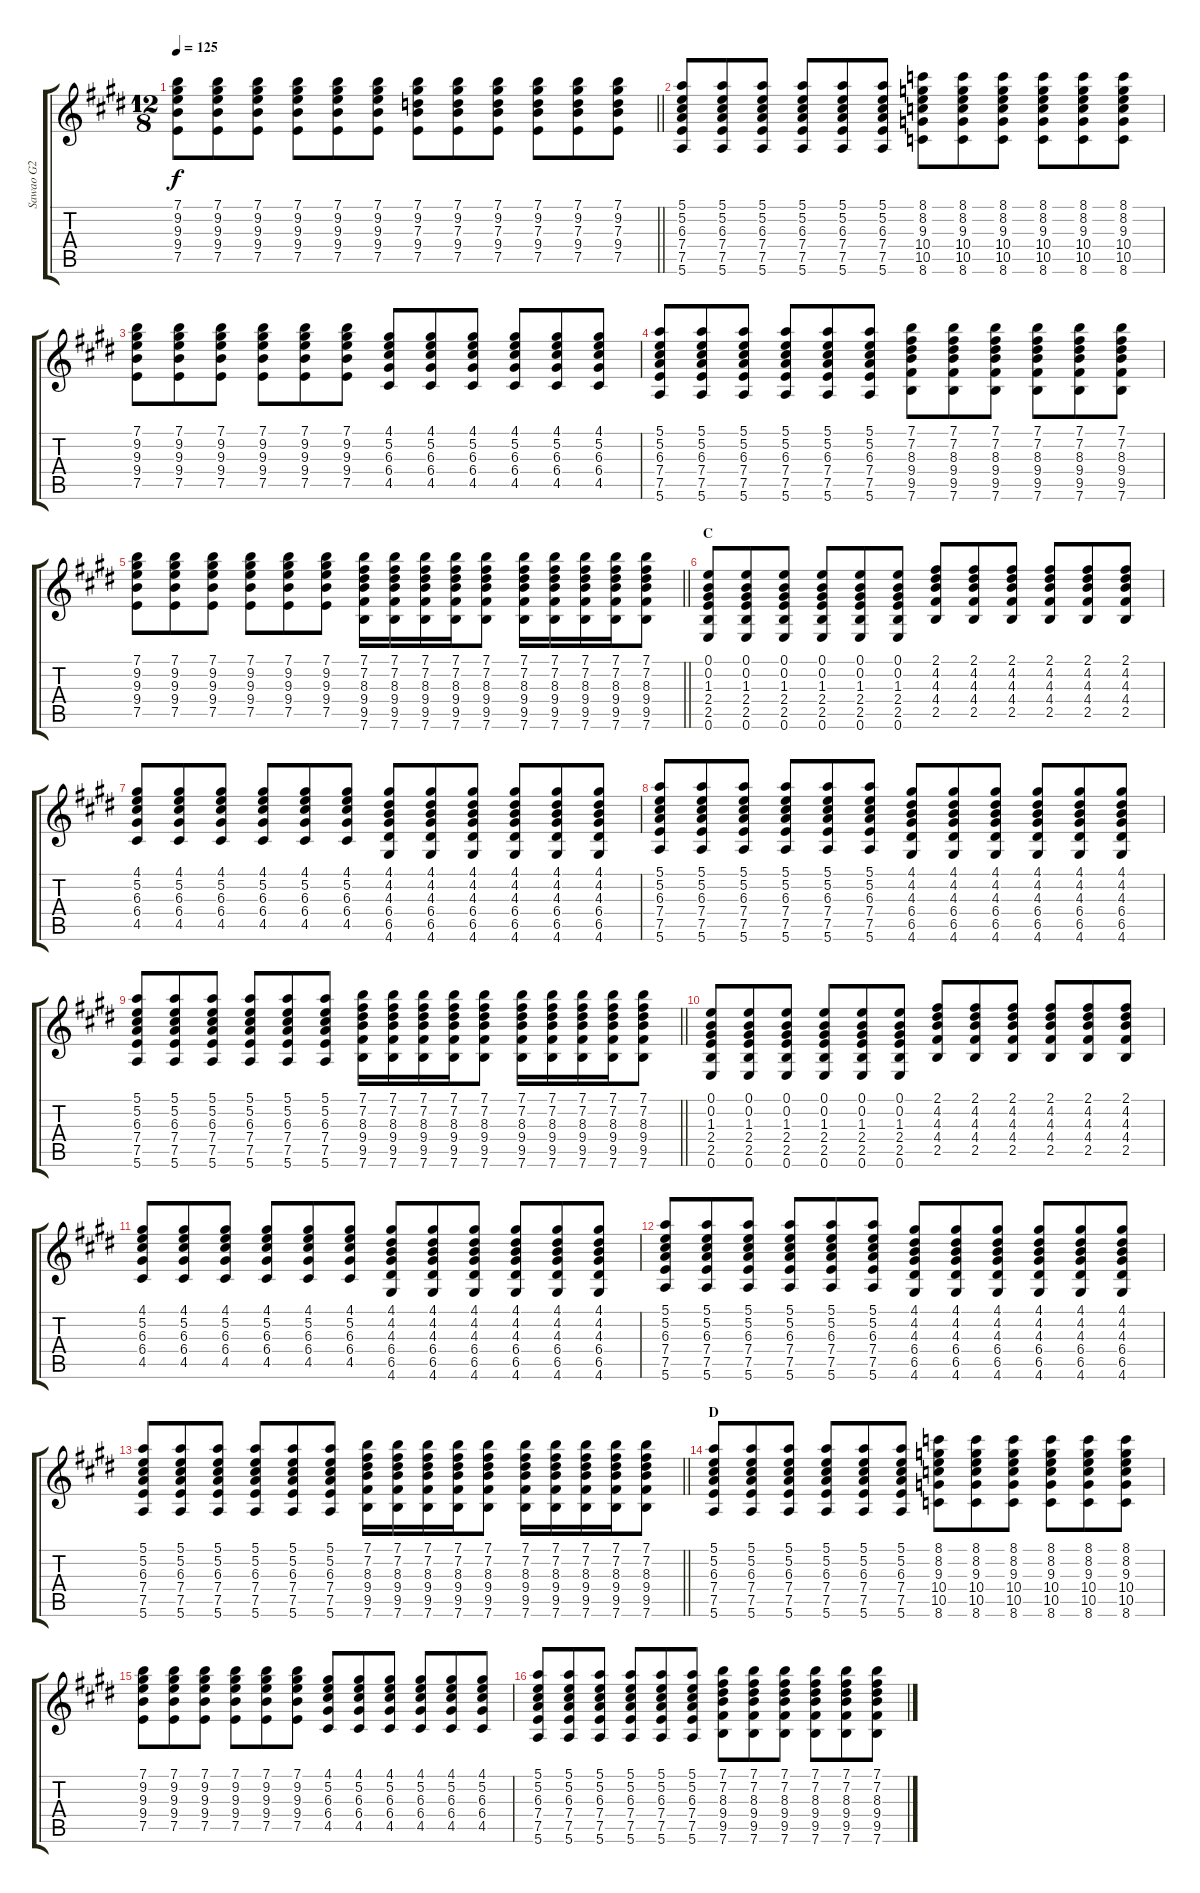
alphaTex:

\track ("Sawao G2" "Sawao G2") {instrument distortionguitar}
\staff {score tabs}
\tuning (E4 B3 G3 D3 A2 E2) {hide}
\ts (12 8)
\tempo 125
\clef g2
\barLineRight lightlight
\ks e
(7.1 9.2 9.3 9.4 7.5).8{dy f} (7.1 9.2 9.3 9.4 7.5).8 (7.1 9.2 9.3 9.4 7.5).8 (7.1 9.2 9.3 9.4 7.5).8 (7.1 9.2 9.3 9.4 7.5).8 (7.1 9.2 9.3 9.4 7.5).8 (7.1 9.2 7.3 9.4 7.5).8 (7.1 9.2 7.3 9.4 7.5).8 (7.1 9.2 7.3 9.4 7.5).8 (7.1 9.2 7.3 9.4 7.5).8 (7.1 9.2 7.3 9.4 7.5).8 (7.1 9.2 7.3 9.4 7.5).8 |
(5.1 5.2 6.3 7.4 7.5 5.6).8 (5.1 5.2 6.3 7.4 7.5 5.6).8 (5.1 5.2 6.3 7.4 7.5 5.6).8 (5.1 5.2 6.3 7.4 7.5 5.6).8 (5.1 5.2 6.3 7.4 7.5 5.6).8 (5.1 5.2 6.3 7.4 7.5 5.6).8 (8.1 8.2 9.3 10.4 10.5 8.6).8 (8.1 8.2 9.3 10.4 10.5 8.6).8 (8.1 8.2 9.3 10.4 10.5 8.6).8 (8.1 8.2 9.3 10.4 10.5 8.6).8 (8.1 8.2 9.3 10.4 10.5 8.6).8 (8.1 8.2 9.3 10.4 10.5 8.6).8 |
(7.1 9.2 9.3 9.4 7.5).8 (7.1 9.2 9.3 9.4 7.5).8 (7.1 9.2 9.3 9.4 7.5).8 (7.1 9.2 9.3 9.4 7.5).8 (7.1 9.2 9.3 9.4 7.5).8 (7.1 9.2 9.3 9.4 7.5).8 (4.1 5.2 6.3 6.4 4.5).8 (4.1 5.2 6.3 6.4 4.5).8 (4.1 5.2 6.3 6.4 4.5).8 (4.1 5.2 6.3 6.4 4.5).8 (4.1 5.2 6.3 6.4 4.5).8 (4.1 5.2 6.3 6.4 4.5).8 |
(5.1 5.2 6.3 7.4 7.5 5.6).8 (5.1 5.2 6.3 7.4 7.5 5.6).8 (5.1 5.2 6.3 7.4 7.5 5.6).8 (5.1 5.2 6.3 7.4 7.5 5.6).8 (5.1 5.2 6.3 7.4 7.5 5.6).8 (5.1 5.2 6.3 7.4 7.5 5.6).8 (7.1 7.2 8.3 9.4 9.5 7.6).8 (7.1 7.2 8.3 9.4 9.5 7.6).8 (7.1 7.2 8.3 9.4 9.5 7.6).8 (7.1 7.2 8.3 9.4 9.5 7.6).8 (7.1 7.2 8.3 9.4 9.5 7.6).8 (7.1 7.2 8.3 9.4 9.5 7.6).8 |
\barLineRight lightlight
(7.1 9.2 9.3 9.4 7.5).8 (7.1 9.2 9.3 9.4 7.5).8 (7.1 9.2 9.3 9.4 7.5).8 (7.1 9.2 9.3 9.4 7.5).8 (7.1 9.2 9.3 9.4 7.5).8 (7.1 9.2 9.3 9.4 7.5).8 (7.1 7.2 8.3 9.4 9.5 7.6).16 (7.1 7.2 8.3 9.4 9.5 7.6).16 (7.1 7.2 8.3 9.4 9.5 7.6).16 (7.1 7.2 8.3 9.4 9.5 7.6).16 (7.1 7.2 8.3 9.4 9.5 7.6).8 (7.1 7.2 8.3 9.4 9.5 7.6).16 (7.1 7.2 8.3 9.4 9.5 7.6).16 (7.1 7.2 8.3 9.4 9.5 7.6).16 (7.1 7.2 8.3 9.4 9.5 7.6).16 (7.1 7.2 8.3 9.4 9.5 7.6).8 |
\section ("" "C")
(0.1 0.2 1.3 2.4 2.5 0.6).8 (0.1 0.2 1.3 2.4 2.5 0.6).8 (0.1 0.2 1.3 2.4 2.5 0.6).8 (0.1 0.2 1.3 2.4 2.5 0.6).8 (0.1 0.2 1.3 2.4 2.5 0.6).8 (0.1 0.2 1.3 2.4 2.5 0.6).8 (2.1 4.2 4.3 4.4 2.5).8 (2.1 4.2 4.3 4.4 2.5).8 (2.1 4.2 4.3 4.4 2.5).8 (2.1 4.2 4.3 4.4 2.5).8 (2.1 4.2 4.3 4.4 2.5).8 (2.1 4.2 4.3 4.4 2.5).8 |
(4.1 5.2 6.3 6.4 4.5).8 (4.1 5.2 6.3 6.4 4.5).8 (4.1 5.2 6.3 6.4 4.5).8 (4.1 5.2 6.3 6.4 4.5).8 (4.1 5.2 6.3 6.4 4.5).8 (4.1 5.2 6.3 6.4 4.5).8 (4.1 4.2 4.3 6.4 6.5 4.6).8 (4.1 4.2 4.3 6.4 6.5 4.6).8 (4.1 4.2 4.3 6.4 6.5 4.6).8 (4.1 4.2 4.3 6.4 6.5 4.6).8 (4.1 4.2 4.3 6.4 6.5 4.6).8 (4.1 4.2 4.3 6.4 6.5 4.6).8 |
(5.1 5.2 6.3 7.4 7.5 5.6).8 (5.1 5.2 6.3 7.4 7.5 5.6).8 (5.1 5.2 6.3 7.4 7.5 5.6).8 (5.1 5.2 6.3 7.4 7.5 5.6).8 (5.1 5.2 6.3 7.4 7.5 5.6).8 (5.1 5.2 6.3 7.4 7.5 5.6).8 (4.1 4.2 4.3 6.4 6.5 4.6).8 (4.1 4.2 4.3 6.4 6.5 4.6).8 (4.1 4.2 4.3 6.4 6.5 4.6).8 (4.1 4.2 4.3 6.4 6.5 4.6).8 (4.1 4.2 4.3 6.4 6.5 4.6).8 (4.1 4.2 4.3 6.4 6.5 4.6).8 |
\barLineRight lightlight
(5.1 5.2 6.3 7.4 7.5 5.6).8 (5.1 5.2 6.3 7.4 7.5 5.6).8 (5.1 5.2 6.3 7.4 7.5 5.6).8 (5.1 5.2 6.3 7.4 7.5 5.6).8 (5.1 5.2 6.3 7.4 7.5 5.6).8 (5.1 5.2 6.3 7.4 7.5 5.6).8 (7.1 7.2 8.3 9.4 9.5 7.6).16 (7.1 7.2 8.3 9.4 9.5 7.6).16 (7.1 7.2 8.3 9.4 9.5 7.6).16 (7.1 7.2 8.3 9.4 9.5 7.6).16 (7.1 7.2 8.3 9.4 9.5 7.6).8 (7.1 7.2 8.3 9.4 9.5 7.6).16 (7.1 7.2 8.3 9.4 9.5 7.6).16 (7.1 7.2 8.3 9.4 9.5 7.6).16 (7.1 7.2 8.3 9.4 9.5 7.6).16 (7.1 7.2 8.3 9.4 9.5 7.6).8 |
(0.1 0.2 1.3 2.4 2.5 0.6).8 (0.1 0.2 1.3 2.4 2.5 0.6).8 (0.1 0.2 1.3 2.4 2.5 0.6).8 (0.1 0.2 1.3 2.4 2.5 0.6).8 (0.1 0.2 1.3 2.4 2.5 0.6).8 (0.1 0.2 1.3 2.4 2.5 0.6).8 (2.1 4.2 4.3 4.4 2.5).8 (2.1 4.2 4.3 4.4 2.5).8 (2.1 4.2 4.3 4.4 2.5).8 (2.1 4.2 4.3 4.4 2.5).8 (2.1 4.2 4.3 4.4 2.5).8 (2.1 4.2 4.3 4.4 2.5).8 |
(4.1 5.2 6.3 6.4 4.5).8 (4.1 5.2 6.3 6.4 4.5).8 (4.1 5.2 6.3 6.4 4.5).8 (4.1 5.2 6.3 6.4 4.5).8 (4.1 5.2 6.3 6.4 4.5).8 (4.1 5.2 6.3 6.4 4.5).8 (4.1 4.2 4.3 6.4 6.5 4.6).8 (4.1 4.2 4.3 6.4 6.5 4.6).8 (4.1 4.2 4.3 6.4 6.5 4.6).8 (4.1 4.2 4.3 6.4 6.5 4.6).8 (4.1 4.2 4.3 6.4 6.5 4.6).8 (4.1 4.2 4.3 6.4 6.5 4.6).8 |
(5.1 5.2 6.3 7.4 7.5 5.6).8 (5.1 5.2 6.3 7.4 7.5 5.6).8 (5.1 5.2 6.3 7.4 7.5 5.6).8 (5.1 5.2 6.3 7.4 7.5 5.6).8 (5.1 5.2 6.3 7.4 7.5 5.6).8 (5.1 5.2 6.3 7.4 7.5 5.6).8 (4.1 4.2 4.3 6.4 6.5 4.6).8 (4.1 4.2 4.3 6.4 6.5 4.6).8 (4.1 4.2 4.3 6.4 6.5 4.6).8 (4.1 4.2 4.3 6.4 6.5 4.6).8 (4.1 4.2 4.3 6.4 6.5 4.6).8 (4.1 4.2 4.3 6.4 6.5 4.6).8 |
\barLineRight lightlight
(5.1 5.2 6.3 7.4 7.5 5.6).8 (5.1 5.2 6.3 7.4 7.5 5.6).8 (5.1 5.2 6.3 7.4 7.5 5.6).8 (5.1 5.2 6.3 7.4 7.5 5.6).8 (5.1 5.2 6.3 7.4 7.5 5.6).8 (5.1 5.2 6.3 7.4 7.5 5.6).8 (7.1 7.2 8.3 9.4 9.5 7.6).16 (7.1 7.2 8.3 9.4 9.5 7.6).16 (7.1 7.2 8.3 9.4 9.5 7.6).16 (7.1 7.2 8.3 9.4 9.5 7.6).16 (7.1 7.2 8.3 9.4 9.5 7.6).8 (7.1 7.2 8.3 9.4 9.5 7.6).16 (7.1 7.2 8.3 9.4 9.5 7.6).16 (7.1 7.2 8.3 9.4 9.5 7.6).16 (7.1 7.2 8.3 9.4 9.5 7.6).16 (7.1 7.2 8.3 9.4 9.5 7.6).8 |
\section ("" "D")
(5.1 5.2 6.3 7.4 7.5 5.6).8 (5.1 5.2 6.3 7.4 7.5 5.6).8 (5.1 5.2 6.3 7.4 7.5 5.6).8 (5.1 5.2 6.3 7.4 7.5 5.6).8 (5.1 5.2 6.3 7.4 7.5 5.6).8 (5.1 5.2 6.3 7.4 7.5 5.6).8 (8.1 8.2 9.3 10.4 10.5 8.6).8 (8.1 8.2 9.3 10.4 10.5 8.6).8 (8.1 8.2 9.3 10.4 10.5 8.6).8 (8.1 8.2 9.3 10.4 10.5 8.6).8 (8.1 8.2 9.3 10.4 10.5 8.6).8 (8.1 8.2 9.3 10.4 10.5 8.6).8 |
(7.1 9.2 9.3 9.4 7.5).8 (7.1 9.2 9.3 9.4 7.5).8 (7.1 9.2 9.3 9.4 7.5).8 (7.1 9.2 9.3 9.4 7.5).8 (7.1 9.2 9.3 9.4 7.5).8 (7.1 9.2 9.3 9.4 7.5).8 (4.1 5.2 6.3 6.4 4.5).8 (4.1 5.2 6.3 6.4 4.5).8 (4.1 5.2 6.3 6.4 4.5).8 (4.1 5.2 6.3 6.4 4.5).8 (4.1 5.2 6.3 6.4 4.5).8 (4.1 5.2 6.3 6.4 4.5).8 |
(5.1 5.2 6.3 7.4 7.5 5.6).8 (5.1 5.2 6.3 7.4 7.5 5.6).8 (5.1 5.2 6.3 7.4 7.5 5.6).8 (5.1 5.2 6.3 7.4 7.5 5.6).8 (5.1 5.2 6.3 7.4 7.5 5.6).8 (5.1 5.2 6.3 7.4 7.5 5.6).8 (7.1 7.2 8.3 9.4 9.5 7.6).8 (7.1 7.2 8.3 9.4 9.5 7.6).8 (7.1 7.2 8.3 9.4 9.5 7.6).8 (7.1 7.2 8.3 9.4 9.5 7.6).8 (7.1 7.2 8.3 9.4 9.5 7.6).8 (7.1 7.2 8.3 9.4 9.5 7.6).8
